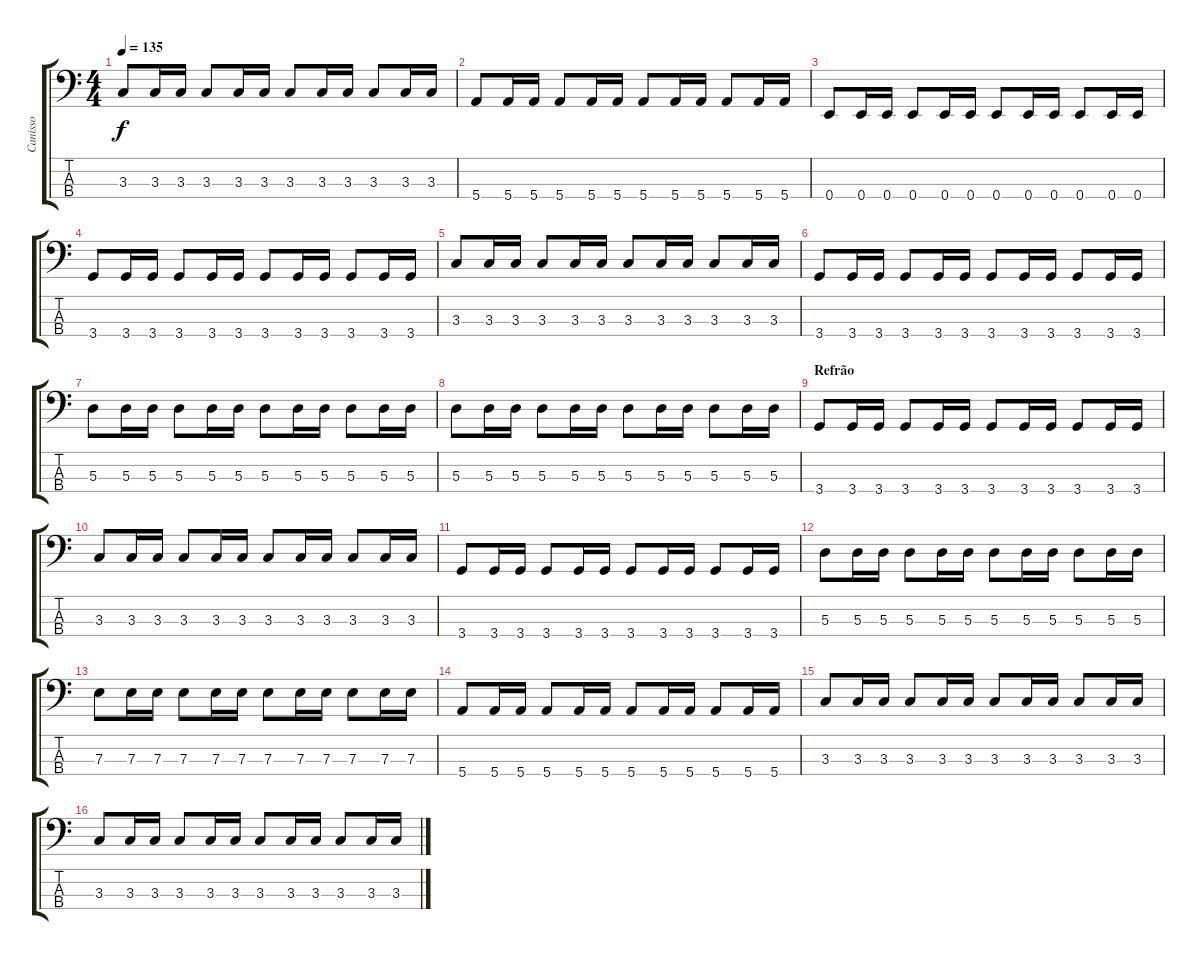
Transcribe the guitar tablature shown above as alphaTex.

\track ("Canisso" "Canisso") {instrument electricbassfinger}
\staff {score tabs}
\tuning (G2 D2 A1 E1) {hide}
\ts (4 4)
\tempo 135
\clef f4
\ks c
3.3.8{dy f} 3.3.16 3.3.16 3.3.8 3.3.16 3.3.16 3.3.8 3.3.16 3.3.16 3.3.8 3.3.16 3.3.16 |
5.4.8 5.4.16 5.4.16 5.4.8 5.4.16 5.4.16 5.4.8 5.4.16 5.4.16 5.4.8 5.4.16 5.4.16 |
0.4.8 0.4.16 0.4.16 0.4.8 0.4.16 0.4.16 0.4.8 0.4.16 0.4.16 0.4.8 0.4.16 0.4.16 |
3.4.8 3.4.16 3.4.16 3.4.8 3.4.16 3.4.16 3.4.8 3.4.16 3.4.16 3.4.8 3.4.16 3.4.16 |
3.3.8 3.3.16 3.3.16 3.3.8 3.3.16 3.3.16 3.3.8 3.3.16 3.3.16 3.3.8 3.3.16 3.3.16 |
3.4.8 3.4.16 3.4.16 3.4.8 3.4.16 3.4.16 3.4.8 3.4.16 3.4.16 3.4.8 3.4.16 3.4.16 |
5.3.8 5.3.16 5.3.16 5.3.8 5.3.16 5.3.16 5.3.8 5.3.16 5.3.16 5.3.8 5.3.16 5.3.16 |
5.3.8 5.3.16 5.3.16 5.3.8 5.3.16 5.3.16 5.3.8 5.3.16 5.3.16 5.3.8 5.3.16 5.3.16 |
\section ("" "Refrão")
3.4.8 3.4.16 3.4.16 3.4.8 3.4.16 3.4.16 3.4.8 3.4.16 3.4.16 3.4.8 3.4.16 3.4.16 |
3.3.8 3.3.16 3.3.16 3.3.8 3.3.16 3.3.16 3.3.8 3.3.16 3.3.16 3.3.8 3.3.16 3.3.16 |
3.4.8 3.4.16 3.4.16 3.4.8 3.4.16 3.4.16 3.4.8 3.4.16 3.4.16 3.4.8 3.4.16 3.4.16 |
5.3.8 5.3.16 5.3.16 5.3.8 5.3.16 5.3.16 5.3.8 5.3.16 5.3.16 5.3.8 5.3.16 5.3.16 |
7.3.8 7.3.16 7.3.16 7.3.8 7.3.16 7.3.16 7.3.8 7.3.16 7.3.16 7.3.8 7.3.16 7.3.16 |
5.4.8 5.4.16 5.4.16 5.4.8 5.4.16 5.4.16 5.4.8 5.4.16 5.4.16 5.4.8 5.4.16 5.4.16 |
3.3.8 3.3.16 3.3.16 3.3.8 3.3.16 3.3.16 3.3.8 3.3.16 3.3.16 3.3.8 3.3.16 3.3.16 |
3.3.8 3.3.16 3.3.16 3.3.8 3.3.16 3.3.16 3.3.8 3.3.16 3.3.16 3.3.8 3.3.16 3.3.16
